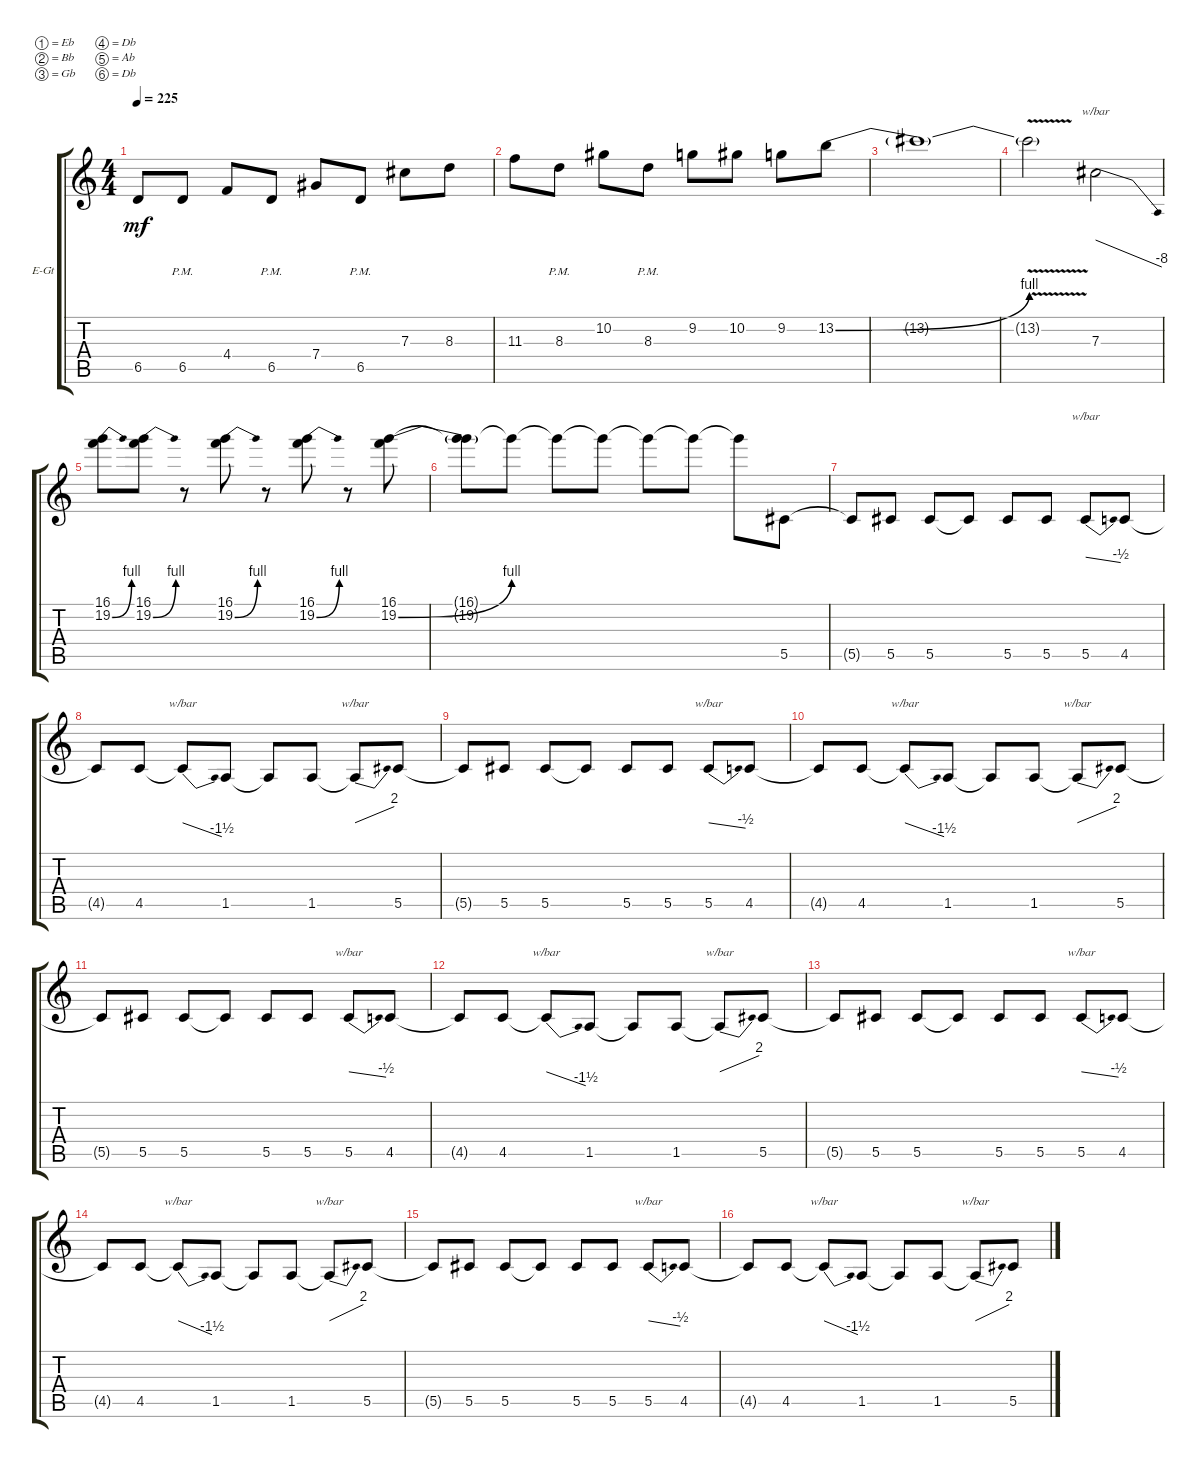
\bracketExtendMode groupsimilarinstruments
\firstSystemTrackNameOrientation horizontal
\otherSystemsTrackNameOrientation horizontal
\track ("solo" "E-Gt") {instrument distortionguitar}
\staff {score tabs}
\tuning (Eb4 Bb3 Gb3 Db3 Ab2 Db2)
\ts (4 4)
\tempo 225
\clef g2
\ks c
6.5{t}.8{dy mf} 6.5{pm}.8 4.4.8 6.5{pm}.8 7.4.8 6.5{pm}.8 7.3.8 8.3.8 |
11.3.8 8.3{pm}.8 10.2.8 8.3{pm}.8 9.2.8 10.2.8 9.2.8 13.2{be (bend 0 0 15 4)}.8 |
13.2{t}.1 |
13.2{v t}.2 7.3.2{tbe (dive default 0 0 59.4 -32)} |
(16.1 19.2{be (bend 0 0 42.6 4)}).8 (16.1 19.2{be (bend 0 0 15 4)}).8 r.8 (16.1 19.2{be (bend 0 0 15 4)}).8 r.8 (16.1 19.2{be (bend 0 0 41.4 4)}).8 r.8 (16.1 19.2{be (bend 0 0 39.6 4)}).8 |
(16.1{t} 19.2{t}).8 16.1{t}.8 16.1{t}.8 16.1{t}.8 16.1{t}.8 16.1{t}.8 16.1{t}.8 5.5.8 |
5.5{t}.8 5.5.8 5.5.8 5.5{t}.8 5.5.8 5.5.8 5.5.8{tbe (dive default 0 0 60 -2)} 4.5.8 |
4.5{t}.8 4.5.8 4.5{t}.8{tbe (dive default 0 0 60 -6)} 1.5.8 1.5{t}.8 1.5.8 1.5{t}.8{tbe (dive default 0 0 60 8)} 5.5.8 |
5.5{t}.8 5.5.8 5.5.8 5.5{t}.8 5.5.8 5.5.8 5.5.8{tbe (dive default 0 0 60 -2)} 4.5.8 |
4.5{t}.8 4.5.8 4.5{t}.8{tbe (dive default 0 0 60 -6)} 1.5.8 1.5{t}.8 1.5.8 1.5{t}.8{tbe (dive default 0 0 60 8)} 5.5.8 |
5.5{t}.8 5.5.8 5.5.8 5.5{t}.8 5.5.8 5.5.8 5.5.8{tbe (dive default 0 0 60 -2)} 4.5.8 |
4.5{t}.8 4.5.8 4.5{t}.8{tbe (dive default 0 0 60 -6)} 1.5.8 1.5{t}.8 1.5.8 1.5{t}.8{tbe (dive default 0 0 60 8)} 5.5.8 |
5.5{t}.8 5.5.8 5.5.8 5.5{t}.8 5.5.8 5.5.8 5.5.8{tbe (dive default 0 0 60 -2)} 4.5.8 |
4.5{t}.8 4.5.8 4.5{t}.8{tbe (dive default 0 0 60 -6)} 1.5.8 1.5{t}.8 1.5.8 1.5{t}.8{tbe (dive default 0 0 60 8)} 5.5.8 |
5.5{t}.8 5.5.8 5.5.8 5.5{t}.8 5.5.8 5.5.8 5.5.8{tbe (dive default 0 0 60 -2)} 4.5.8 |
4.5{t}.8 4.5.8 4.5{t}.8{tbe (dive default 0 0 60 -6)} 1.5.8 1.5{t}.8 1.5.8 1.5{t}.8{tbe (dive default 0 0 60 8)} 5.5.8
